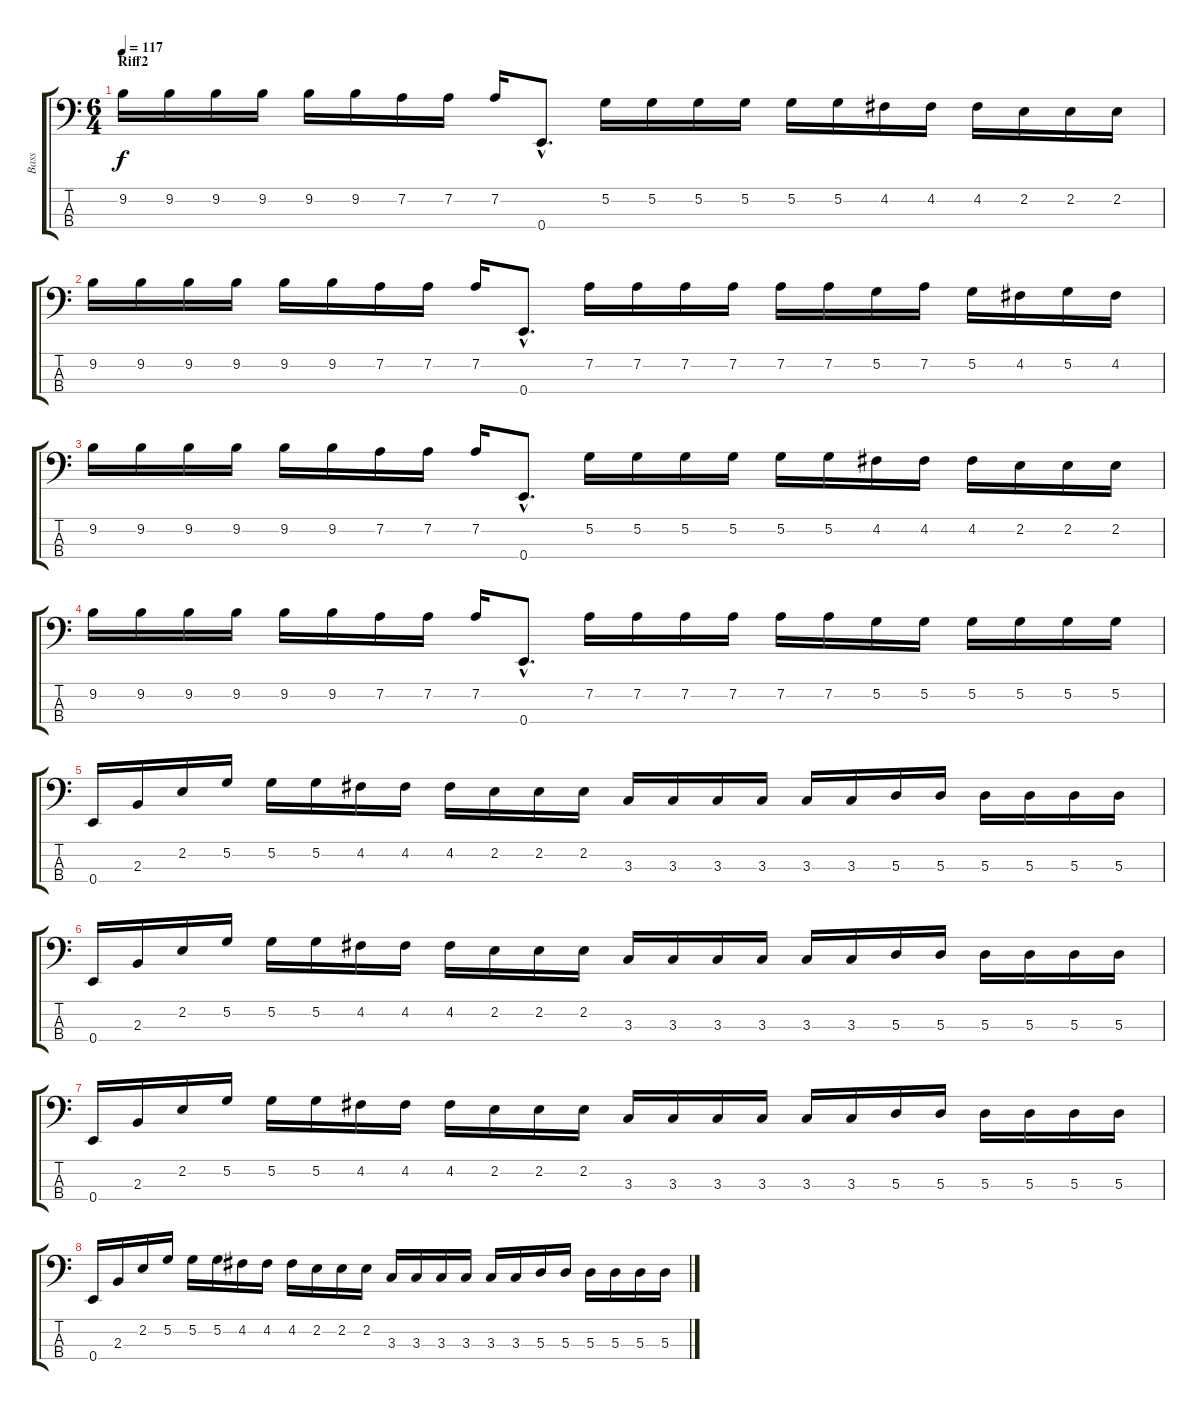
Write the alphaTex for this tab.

\track ("Bass" "Bass") {instrument electricbasspick}
\staff {score tabs}
\tuning (G2 D2 A1 E1) {hide}
\ts (6 4)
\section ("" "Riff2")
\tempo 117
\clef f4
\ks c
9.2.16{dy f} 9.2.16 9.2.16 9.2.16 9.2.16 9.2.16 7.2.16 7.2.16 7.2.16 0.4{hac}.8{d} 5.2.16 5.2.16 5.2.16 5.2.16 5.2.16 5.2.16 4.2.16 4.2.16 4.2.16 2.2.16 2.2.16 2.2.16 |
9.2.16 9.2.16 9.2.16 9.2.16 9.2.16 9.2.16 7.2.16 7.2.16 7.2.16 0.4{hac}.8{d} 7.2.16 7.2.16 7.2.16 7.2.16 7.2.16 7.2.16 5.2.16 7.2.16 5.2.16 4.2.16 5.2.16 4.2.16 |
9.2.16 9.2.16 9.2.16 9.2.16 9.2.16 9.2.16 7.2.16 7.2.16 7.2.16 0.4{hac}.8{d} 5.2.16 5.2.16 5.2.16 5.2.16 5.2.16 5.2.16 4.2.16 4.2.16 4.2.16 2.2.16 2.2.16 2.2.16 |
9.2.16 9.2.16 9.2.16 9.2.16 9.2.16 9.2.16 7.2.16 7.2.16 7.2.16 0.4{hac}.8{d} 7.2.16 7.2.16 7.2.16 7.2.16 7.2.16 7.2.16 5.2.16 5.2.16 5.2.16 5.2.16 5.2.16 5.2.16 |
0.4.16 2.3.16 2.2.16 5.2.16 5.2.16 5.2.16 4.2.16 4.2.16 4.2.16 2.2.16 2.2.16 2.2.16 3.3.16 3.3.16 3.3.16 3.3.16 3.3.16 3.3.16 5.3.16 5.3.16 5.3.16 5.3.16 5.3.16 5.3.16 |
0.4.16 2.3.16 2.2.16 5.2.16 5.2.16 5.2.16 4.2.16 4.2.16 4.2.16 2.2.16 2.2.16 2.2.16 3.3.16 3.3.16 3.3.16 3.3.16 3.3.16 3.3.16 5.3.16 5.3.16 5.3.16 5.3.16 5.3.16 5.3.16 |
0.4.16 2.3.16 2.2.16 5.2.16 5.2.16 5.2.16 4.2.16 4.2.16 4.2.16 2.2.16 2.2.16 2.2.16 3.3.16 3.3.16 3.3.16 3.3.16 3.3.16 3.3.16 5.3.16 5.3.16 5.3.16 5.3.16 5.3.16 5.3.16 |
0.4.16 2.3.16 2.2.16 5.2.16 5.2.16 5.2.16 4.2.16 4.2.16 4.2.16 2.2.16 2.2.16 2.2.16 3.3.16 3.3.16 3.3.16 3.3.16 3.3.16 3.3.16 5.3.16 5.3.16 5.3.16 5.3.16 5.3.16 5.3.16
